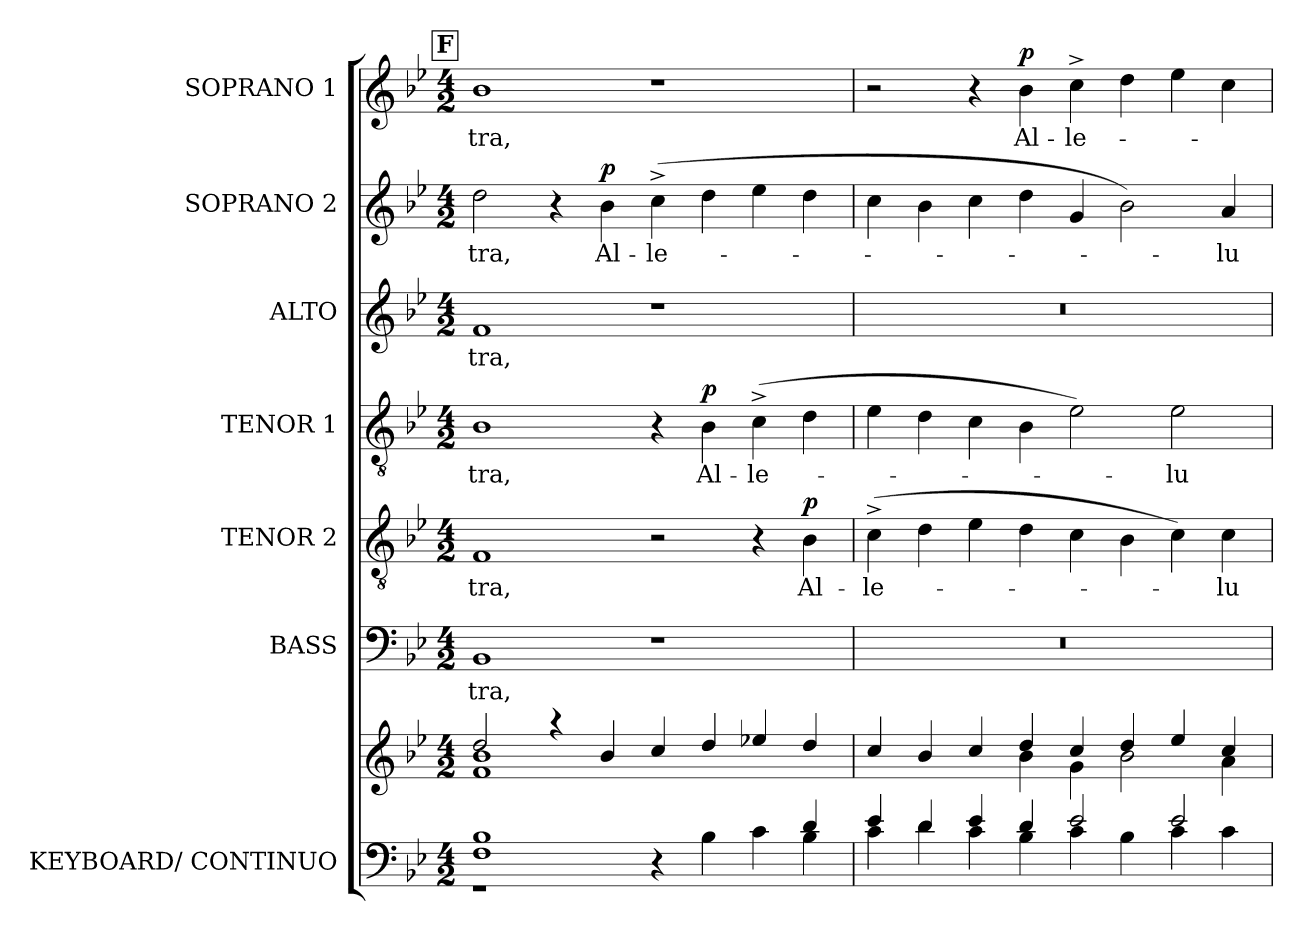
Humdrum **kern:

**kern	**kern	**kern	**text	**kern	**text	**dynam	**kern	**text	**dynam	**kern	**text	**kern	**text	**dynam	**kern	**text	**dynam
*part7	*part7	*part6	*part6	*part5	*part5	*part5	*part4	*part4	*part4	*part3	*part3	*part2	*part2	*part2	*part1	*part1	*part1
*staff8	*staff7	*staff6	*staff6	*staff5	*staff5	*staff5	*staff4	*staff4	*staff4	*staff3	*staff3	*staff2	*staff2	*staff2	*staff1	*staff1	*staff1
*I"KEYBOARD/ CONTINUO	*	*I"BASS	*	*I"TENOR 2	*	*	*I"TENOR 1	*	*	*I"ALTO	*	*I"SOPRANO 2	*	*	*I"SOPRANO 1	*	*
*I'Kbd.	*	*I'B.	*	*I'T2.	*	*	*I'T1.	*	*	*I'A.	*	*I'S2.	*	*	*I'S1.	*	*
!!LO:LB:g=z
*clefF4	*clefG2	*clefF4	*	*clefGv2	*	*	*clefGv2	*	*	*clefG2	*	*clefG2	*	*	*clefG2	*	*
*	*	*	*	*ITrd7c12	*	*	*ITrd7c12	*	*	*	*	*	*	*	*	*	*
*k[b-e-]	*k[b-e-]	*k[b-e-]	*	*k[b-e-]	*	*	*k[b-e-]	*	*	*k[b-e-]	*	*k[b-e-]	*	*	*k[b-e-]	*	*
*B-:	*B-:	*B-:	*	*B-:	*	*	*B-:	*	*	*B-:	*	*B-:	*	*	*B-:	*	*
*M4/2	*M4/2	*M4/2	*	*M4/2	*	*	*M4/2	*	*	*M4/2	*	*M4/2	*	*	*M4/2	*	*
!!LO:REH:place=s1:B:color=#000000:enc=box:fs=14.8553:t=F
=57	=57	=57	=57	=57	=57	=57	=57	=57	=57	=57	=57	=57	=57	=57	=57	=57	=57
*^	*^	*	*	*	*	*	*	*	*	*	*	*	*	*	*	*	*
!	!	!	!	!	!LO:LY:b:color=#000000	!	!	!	!	!	!	!	!	!	!	!	!	!	!
!	!	!	!	!	!	!	!LO:LY:b:color=#000000	!	!	!	!	!	!	!	!	!	!	!	!
!	!	!	!	!	!	!	!	!	!	!LO:LY:b:color=#000000	!	!	!	!	!	!	!	!	!
!	!	!	!	!	!	!	!	!	!	!	!	!	!LO:LY:b:color=#000000	!	!	!	!	!	!
!	!	!	!	!	!	!	!	!	!	!	!	!	!	!	!LO:LY:b:color=#000000	!	!	!	!
!	!	!	!	!	!	!	!	!	!	!	!	!	!	!	!	!	!	!LO:LY:b:color=#000000	!
1Fi 1B-i	1r	2ddi/	1fi 1b-i	1BB-i	-tra,	1FFi	-tra,	.	1BB-i	-tra,	.	1fi	-tra,	2ddi\	-tra,	.	1b-i	-tra,	.
.	.	4r	.	.	.	.	.	.	.	.	.	.	.	4r	.	.	.	.	.
!	!	!	!	!	!	!	!	!	!	!	!	!	!	!	!LO:LY:b:color=#000000	!	!	!	!
.	.	4b-i/	.	.	.	.	.	.	.	.	.	.	.	4b-i\	Al-	p	.	.	.
!	!	!	!	!	!	!	!	!	!	!	!	!	!	!	!LO:LY:b:color=#000000	!	!	!	!
2ryy	4r	4cci/	1ryy	1r	.	2r	.	.	4r	.	.	1r	.	(4cc^i\	-le-	.	1r	.	.
!	!	!	!	!	!	!	!	!	!	!LO:LY:b:color=#000000	!	!	!	!	!	!	!	!	!
.	4B-i\	4ddi/	.	.	.	.	.	.	4BB-i\	Al-	p	.	.	4ddi\	.	.	.	.	.
!	!	!	!	!	!	!	!	!	!	!LO:LY:b:color=#000000	!	!	!	!	!	!	!	!	!
4ryy	4ci\	4ee-Xi/	.	.	.	4r	.	.	(4C^i\	-le-	.	.	.	4ee-i\	.	.	.	.	.
!	!	!	!	!	!	!	!LO:LY:b:color=#000000	!	!	!	!	!	!	!	!	!	!	!	!
4di/	4B-i\	4ddi/	.	.	.	4BB-i\	Al-	p	4Di\	.	.	.	.	4ddi\	.	.	.	.	.
=58	=58	=58	=58	=58	=58	=58	=58	=58	=58	=58	=58	=58	=58	=58	=58	=58	=58	=58	=58
!	!	!	!	!LO:N:vis=1	!	!	!	!	!	!	!	!	!	!	!	!	!	!	!
!	!	!	!	!	!	!	!LO:LY:b:color=#000000	!	!	!	!	!LO:N:vis=1	!	!	!	!	!	!	!
4e-i/	4ci\	4cci/	2ryy	0r	.	(4C^i\	-le-	.	4E-i\	.	.	0r	.	4cci\	.	.	2r	.	.
4di/	4di\	4b-i/	.	.	.	4Di\	.	.	4Di\	.	.	.	.	4b-i\	.	.	.	.	.
4e-i/	4ci\	4cci/	4ryy	.	.	4E-i\	.	.	4Ci\	.	.	.	.	4cci\	.	.	4r	.	.
!	!	!	!	!	!	!	!	!	!	!	!	!	!	!	!	!	!	!LO:LY:b:color=#000000	!
4di/	4B-i\	4ddi/	4b-i\	.	.	4Di\	.	.	4BB-i\	.	.	.	.	4ddi\	.	.	4b-i\	Al-	p
!	!	!	!	!	!	!	!	!	!	!	!	!	!	!	!	!	!	!LO:LY:b:color=#000000	!
2e-i/	4ci\	4cci/	4gi\	.	.	4Ci\	.	.	2E-i\)	.	.	.	.	4gi/	.	.	4cc^i\	-le-	.
.	4B-i\	4ddi/	2b-i\	.	.	4BB-i\	.	.	.	.	.	.	.	2b-i\)	.	.	4ddi\	.	.
!	!	!	!	!	!	!	!	!	!	!LO:LY:b:color=#000000	!	!	!	!	!	!	!	!	!
2e-i/	4ci\	4ee-i/	.	.	.	4Ci\)	.	.	2E-i\	-lu-	.	.	.	.	.	.	4ee-i\	.	.
!	!	!	!	!	!	!	!LO:LY:b:color=#000000	!	!	!	!	!	!	!	!	!	!	!	!
!	!	!	!	!	!	!	!	!	!	!	!	!	!	!	!LO:LY:b:color=#000000	!	!	!	!
.	4ci\	4cci/	4ai\	.	.	4Ci\	-lu-	.	.	.	.	.	.	4ai/	-lu-	.	4cci\	.	.
*v	*v	*	*	*	*	*	*	*	*	*	*	*	*	*	*	*	*	*	*
*	*v	*v	*	*	*	*	*	*	*	*	*	*	*	*	*	*	*	*
=	=	=	=	=	=	=	=	=	=	=	=	=	=	=	=	=	=
*-	*-	*-	*-	*-	*-	*-	*-	*-	*-	*-	*-	*-	*-	*-	*-	*-	*-
